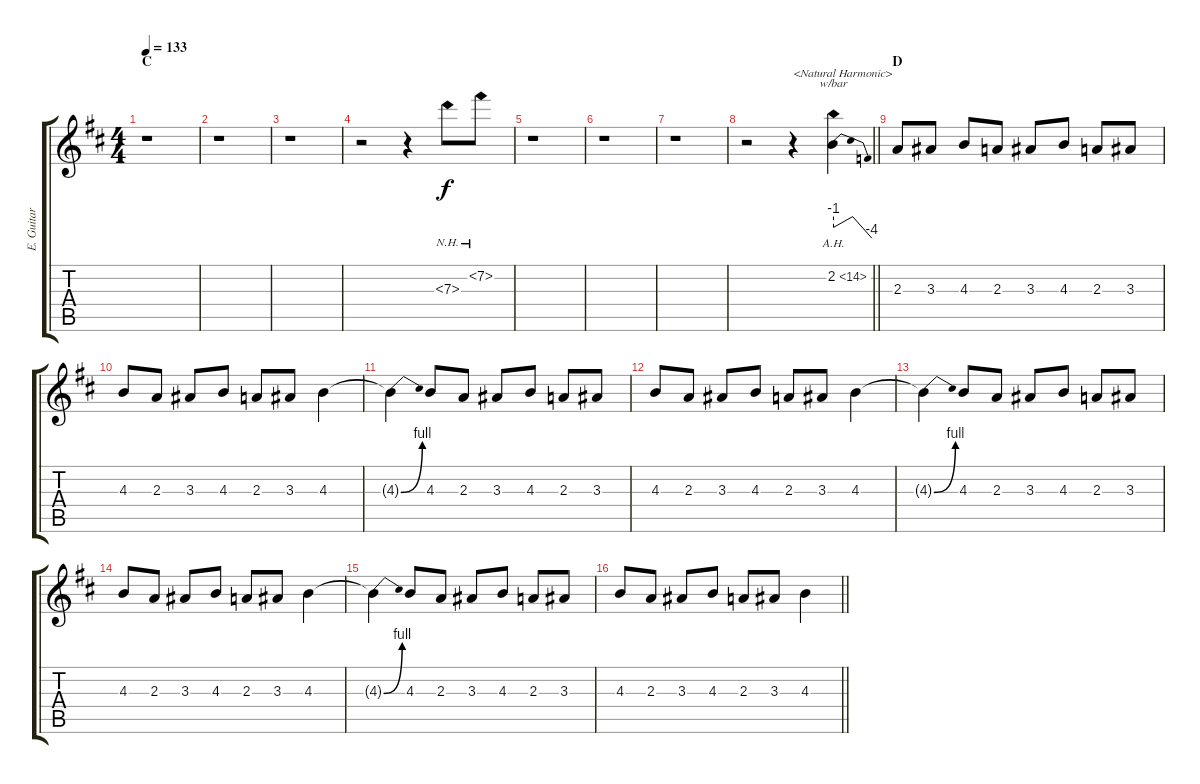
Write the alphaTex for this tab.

\track ("E. Guitar I" "E. Guitar ") {instrument overdrivenguitar}
\staff {score tabs}
\tuning (E4 B3 G3 D3 A2 D2) {hide}
\ts (4 4)
\section ("" "C")
\tempo 133
\clef g2
\ks d
r.1{dy f} |
r.1 |
r.1 |
r.2 r.4 7.3{nh}.8 7.2{nh}.8 |
r.1 |
r.1 |
r.1 |
\barLineRight lightlight
r.2 r.4{txt "<Natural Harmonic>"} 2.2{ah 12}.4{tbe (dip default 0 -4 4 0 60 -16)} |
\section ("" "D")
2.3.8 3.3.8 4.3.8 2.3.8 3.3.8 4.3.8 2.3.8 3.3.8 |
4.3.8 2.3.8 3.3.8 4.3.8 2.3.8 3.3.8 4.3.4 |
4.3{be (bend 0 0 60 4) t}.4 4.3.8 2.3.8 3.3.8 4.3.8 2.3.8 3.3.8 |
4.3.8 2.3.8 3.3.8 4.3.8 2.3.8 3.3.8 4.3.4 |
4.3{be (bend 0 0 60 4) t}.4 4.3.8 2.3.8 3.3.8 4.3.8 2.3.8 3.3.8 |
4.3.8 2.3.8 3.3.8 4.3.8 2.3.8 3.3.8 4.3.4 |
4.3{be (bend 0 0 60 4) t}.4 4.3.8 2.3.8 3.3.8 4.3.8 2.3.8 3.3.8 |
\barLineRight lightlight
4.3.8 2.3.8 3.3.8 4.3.8 2.3.8 3.3.8 4.3.4
